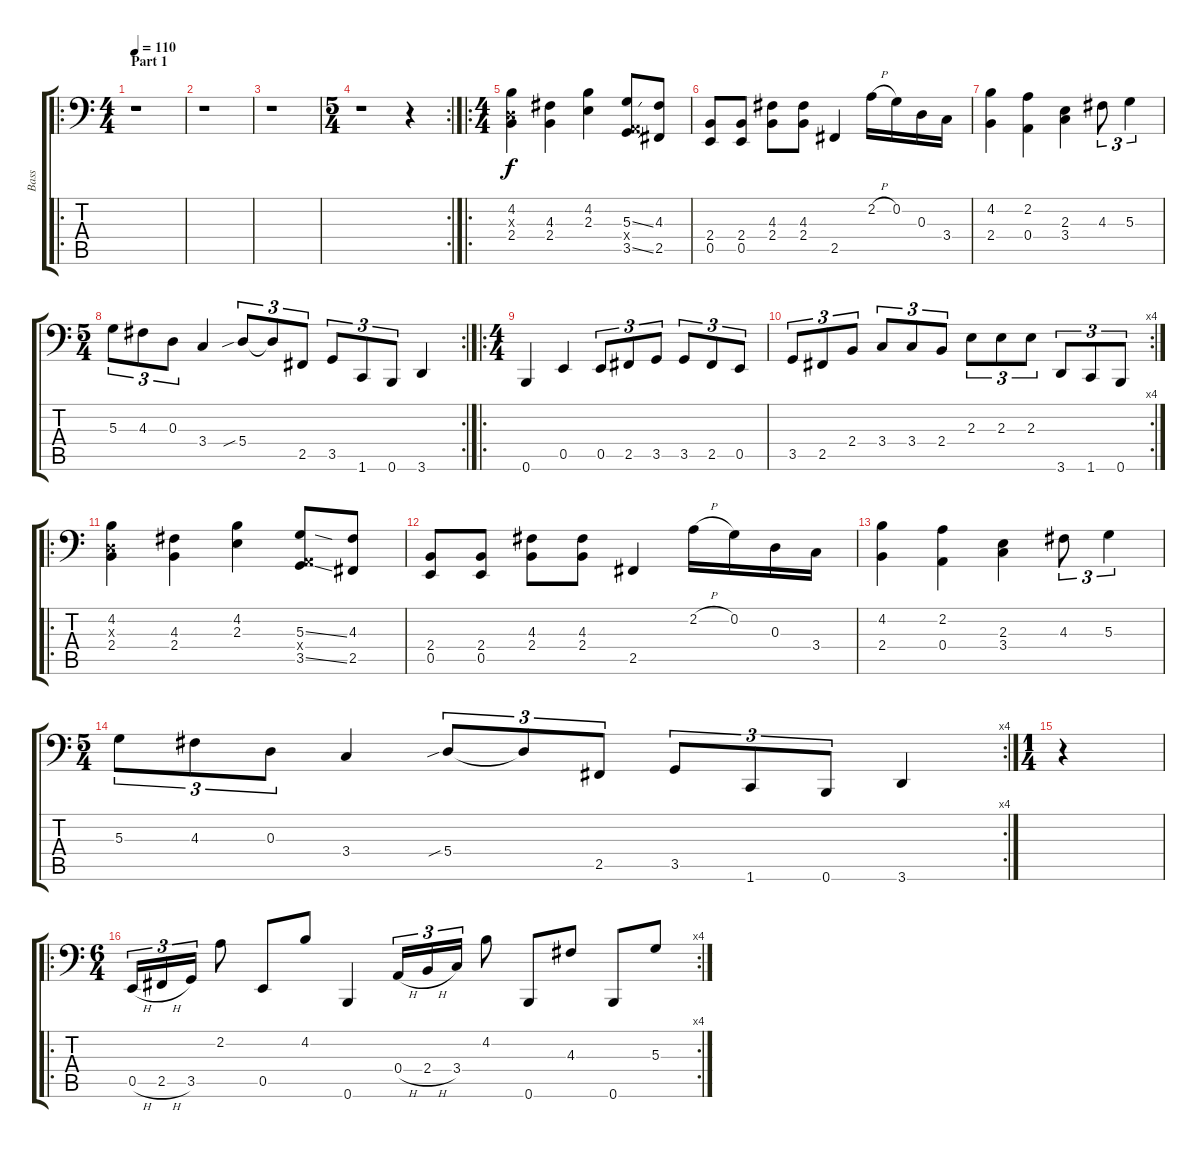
\track ("Bass" "Bass") {instrument electricbassfinger}
\staff {score tabs}
\tuning (C3 G2 D2 A1 E1 B0) {hide}
\ro
\ts (4 4)
\section ("" "Part 1")
\tempo 110
\clef f4
\ks c
r.1{dy f instrument electricbassfinger} |
r.1 |
r.1 |
\rc 2
\ts (5 4)
r.1 r.4 |
\ro
\ts (4 4)
(4.2 0.3{x} 2.4).4 (4.3 2.4).4 (4.2 2.3).4 (5.3{ss} 0.4{x} 3.5{ss}).8 (4.3 2.5).8 |
(2.4 0.5).8 (2.4 0.5).8 (4.3 2.4).8 (4.3 2.4).8 2.5.4 2.2{h}.16 0.2.16 0.3.16 3.4.16 |
(4.2 2.4).4 (2.2 0.4).4 (2.3 3.4).4 4.3.8{tu (3 2)} 5.3.4{tu (3 2)} |
\rc 2
\ts (5 4)
5.3.8{tu (3 2)} 4.3.8{tu (3 2)} 0.3.8{tu (3 2)} 3.4.4 5.4{sib}.8{tu (3 2)} 5.4{t}.8{tu (3 2)} 2.5.8{tu (3 2)} 3.5.8{tu (3 2)} 1.6.8{tu (3 2)} 0.6.8{tu (3 2)} 3.6.4 |
\ro
\ts (4 4)
0.6.4 0.5.4 0.5.8{tu (3 2)} 2.5.8{tu (3 2)} 3.5.8{tu (3 2)} 3.5.8{tu (3 2)} 2.5.8{tu (3 2)} 0.5.8{tu (3 2)} |
\rc 4
3.5.8{tu (3 2)} 2.5.8{tu (3 2)} 2.4.8{tu (3 2)} 3.4.8{tu (3 2)} 3.4.8{tu (3 2)} 2.4.8{tu (3 2)} 2.3.8{tu (3 2)} 2.3.8{tu (3 2)} 2.3.8{tu (3 2)} 3.6.8{tu (3 2)} 1.6.8{tu (3 2)} 0.6.8{tu (3 2)} |
\ro
(4.2 0.3{x} 2.4).4 (4.3 2.4).4 (4.2 2.3).4 (5.3{ss} 0.4{x} 3.5{ss}).8 (4.3 2.5).8 |
(2.4 0.5).8 (2.4 0.5).8 (4.3 2.4).8 (4.3 2.4).8 2.5.4 2.2{h}.16 0.2.16 0.3.16 3.4.16 |
(4.2 2.4).4 (2.2 0.4).4 (2.3 3.4).4 4.3.8{tu (3 2)} 5.3.4{tu (3 2)} |
\rc 4
\ts (5 4)
5.3.8{tu (3 2)} 4.3.8{tu (3 2)} 0.3.8{tu (3 2)} 3.4.4 5.4{sib}.8{tu (3 2)} 5.4{t}.8{tu (3 2)} 2.5.8{tu (3 2)} 3.5.8{tu (3 2)} 1.6.8{tu (3 2)} 0.6.8{tu (3 2)} 3.6.4 |
\ts (1 4)
r.4 |
\ro
\rc 4
\ts (6 4)
0.5{h}.16{tu (3 2) volume 14} 2.5{h}.16{tu (3 2)} 3.5.16{tu (3 2)} 2.2.8 0.5.8 4.2.8 0.6.4 0.4{h}.16{tu (3 2)} 2.4{h}.16{tu (3 2)} 3.4.16{tu (3 2)} 4.2.8 0.6.8 4.3.8 0.6.8 5.3.8
